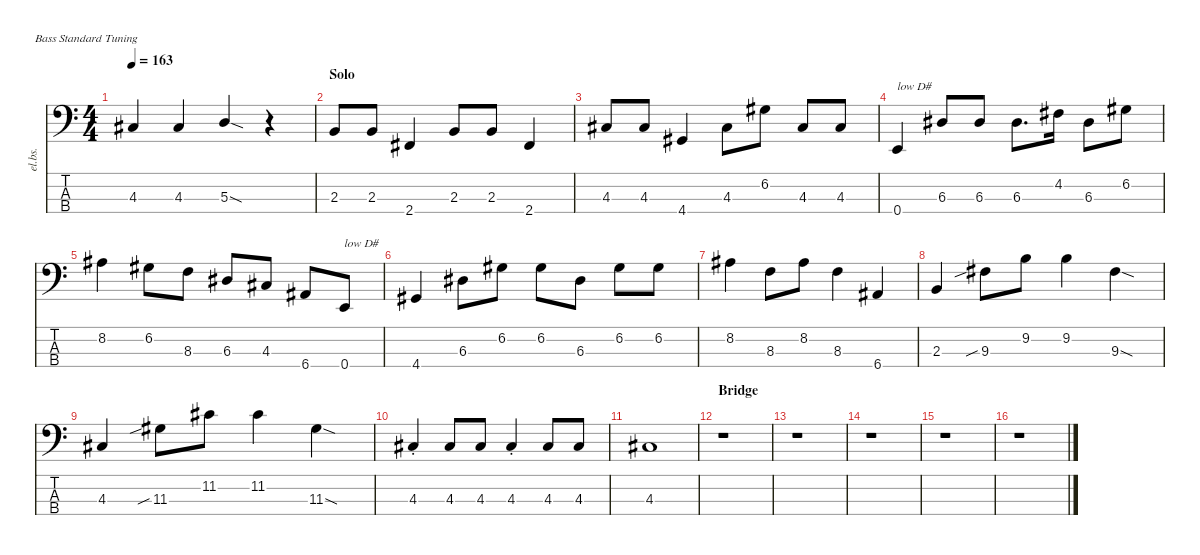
\defaultSystemsLayout 4
\hideDynamics
\bracketExtendMode nobrackets
\track ("Electric Bass" "el.bs.") {mute instrument electricbassfinger}
\staff {score tabs}
\tuning (G2 D2 A1 E1)
\ts (4 4)
\tempo 163
\clef f4
\ks c
4.3{acc #}.4{dy mf beam Up} 4.3{acc #}.4{beam Up} 5.3{sod}.4{beam Up} r.4{beam Down} |
\section ("" "Solo")
2.3.8{beam Up} 2.3.8{beam Up} 2.4{acc #}.4{beam Up} 2.3.8{beam Up} 2.3.8{beam Up} 2.4{acc #}.4{beam Up} |
4.3{acc #}.8{beam Up} 4.3{acc #}.8{beam Up} 4.4{acc #}.4{beam Up} 4.3{acc #}.8{beam Down} 6.2{acc #}.8{beam Down} 4.3{acc #}.8{beam Up} 4.3{acc #}.8{beam Up} |
0.4.4{txt "low D#" beam Up} 6.3{acc #}.8{beam Up} 6.3{acc #}.8{beam Up} 6.3{acc #}.8{d beam Down} 4.2{acc #}.16{beam Down} 6.3{acc #}.8{beam Down} 6.2{acc #}.8{beam Down} |
8.2{acc #}.4{beam Down} 6.2{acc #}.8{beam Down} 8.3.8{beam Down} 6.3{acc #}.8{beam Up} 4.3{acc #}.8{beam Up} 6.4{acc #}.8{beam Up} 0.4.8{txt "low D#" beam Up} |
4.4{acc #}.4{beam Up} 6.3{acc #}.8{beam Down} 6.2{acc #}.8{beam Down} 6.2{acc #}.8{beam Down} 6.3{acc #}.8{beam Down} 6.2{acc #}.8{beam Down} 6.2{acc #}.8{beam Down} |
8.2{acc #}.4{beam Down} 8.3.8{beam Down} 8.2{acc #}.8{beam Down} 8.3.4{beam Down} 6.4{acc #}.4{beam Up} |
2.3.4{beam Up} 9.3{sib acc #}.8{beam Down} 9.2.8{beam Down} 9.2.4{beam Down} 9.3{sod acc #}.4{beam Down} |
4.3{acc #}.4{beam Up} 11.3{sib acc #}.8{beam Down} 11.2{acc #}.8{beam Down} 11.2{acc #}.4{beam Down} 11.3{sod acc #}.4{beam Down} |
4.3{st acc #}.4{beam Up} 4.3{acc #}.8{beam Up} 4.3{acc #}.8{beam Up} 4.3{st acc #}.4{beam Up} 4.3{acc #}.8{beam Up} 4.3{acc #}.8{beam Up} |
4.3{acc #}.1{beam Up} |
\section ("" "Bridge")
r.1{beam Down} |
r.1{beam Down} |
r.1{beam Down} |
r.1{beam Down} |
r.1{beam Down}
